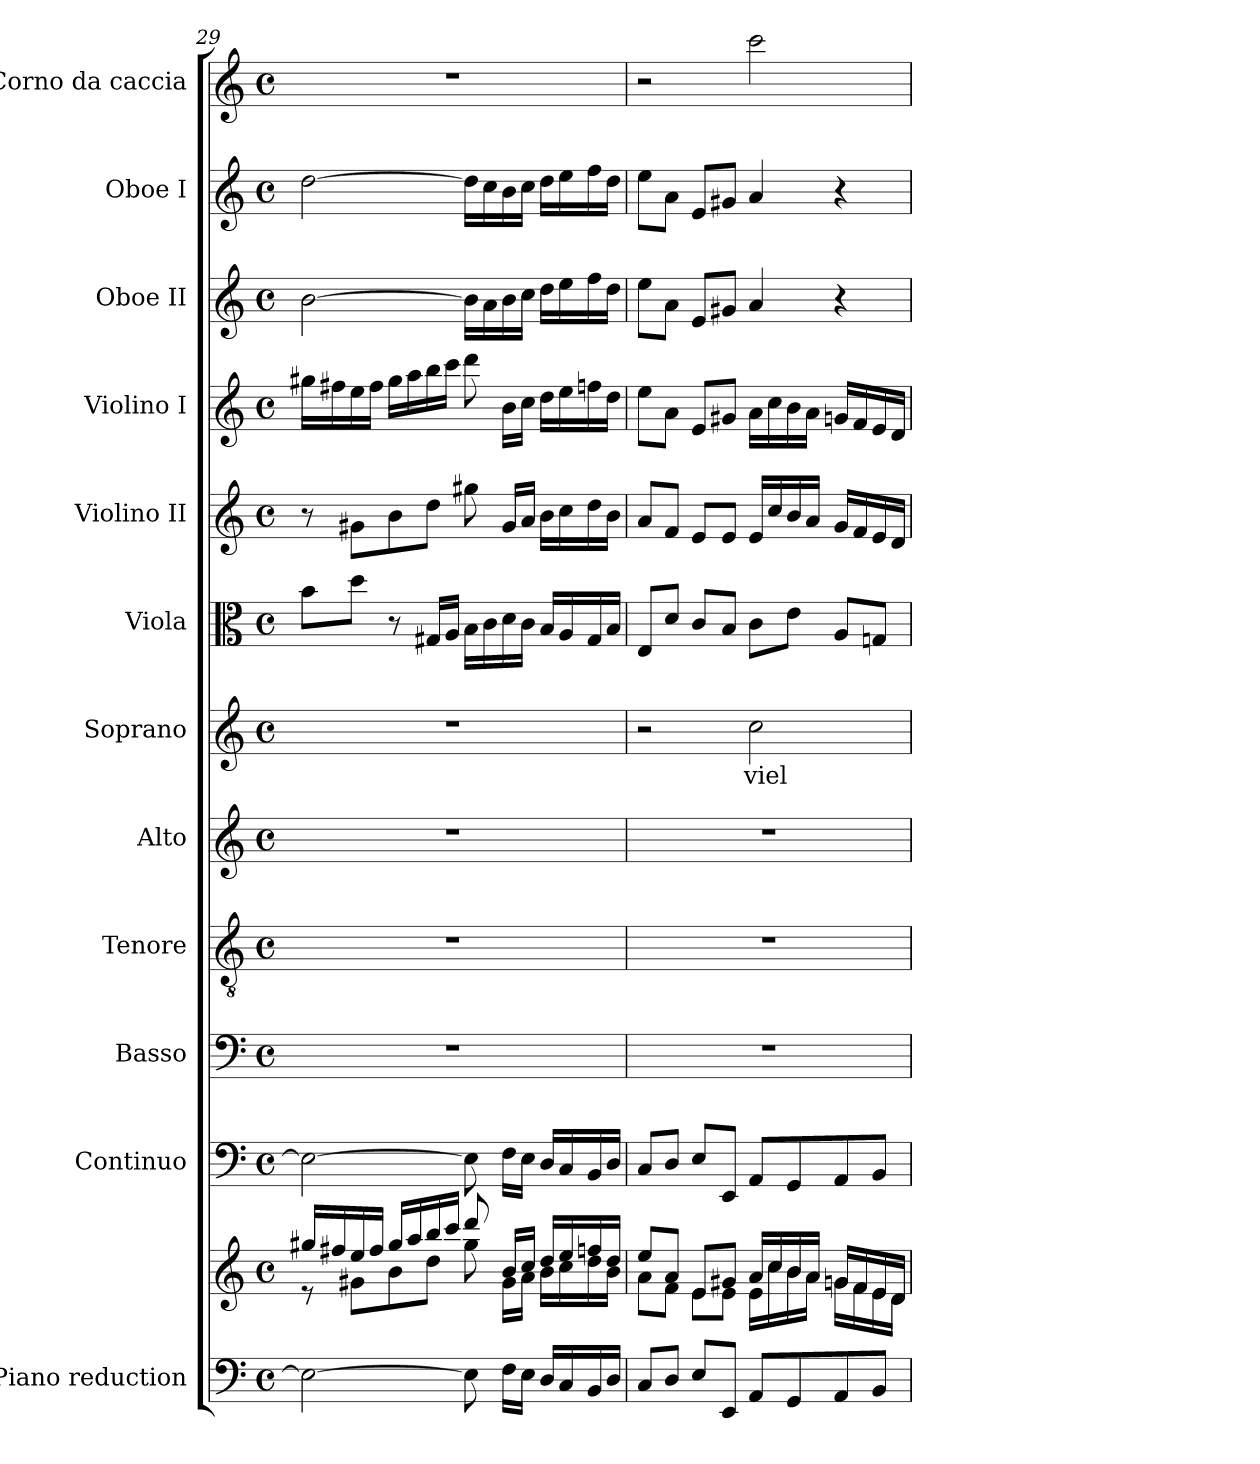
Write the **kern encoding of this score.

**kern	**kern	**kern	**kern	**kern	**kern	**kern	**text	**kern	**kern	**kern	**kern	**kern	**kern
*part12	*part12	*part11	*part10	*part9	*part8	*part7	*part7	*part6	*part5	*part4	*part3	*part2	*part1
*staff13	*staff12	*staff11	*staff10	*staff9	*staff8	*staff7	*staff7	*staff6	*staff5	*staff4	*staff3	*staff2	*staff1
*I"Piano reduction	*	*I"Continuo	*I"Basso	*I"Tenore	*I"Alto	*I"Soprano	*	*I"Viola	*I"Violino II	*I"Violino I	*I"Oboe II	*I"Oboe I	*I"Corno da caccia
*I'Pno	*	*	*	*	*	*	*	*I'Vla	*I'Vln	*I'Vln	*I'Ob	*I'Ob	*
*clefF4	*clefG2	*clefF4	*clefF4	*clefGv2	*clefG2	*clefG2	*	*clefC3	*clefG2	*clefG2	*clefG2	*clefG2	*clefG2
*	*	*	*	*	*	*	*	*	*	*	*	*	*ITrd7c12
*k[]	*k[]	*k[]	*k[]	*k[]	*k[]	*k[]	*	*k[]	*k[]	*k[]	*k[]	*k[]	*k[]
*M4/4	*M4/4	*M4/4	*M4/4	*M4/4	*M4/4	*M4/4	*	*M4/4	*M4/4	*M4/4	*M4/4	*M4/4	*M4/4
*met(c)	*met(c)	*met(c)	*met(c)	*met(c)	*met(c)	*met(c)	*	*met(c)	*met(c)	*met(c)	*met(c)	*met(c)	*met(c)
=29	=29	=29	=29	=29	=29	=29	=29	=29	=29	=29	=29	=29	=29
*	*^	*	*	*	*	*	*	*	*	*	*	*	*
2E\_	16gg#X/LL	8r	2E\_	1r	1r	1r	1r	.	8b\L	8r	16gg#X\LL	[2b\	[2dd\	1r
.	16ff#X/	.	.	.	.	.	.	.	.	.	16ff#X\	.	.	.
.	16ee/	8g#X\L	.	.	.	.	.	.	8dd\J	8g#X\L	16ee\	.	.	.
.	16ff#/JJ	.	.	.	.	.	.	.	.	.	16ff#\JJ	.	.	.
.	16gg#/LL	8b\	.	.	.	.	.	.	8r	8b\	16gg#\LL	.	.	.
.	16aa/	.	.	.	.	.	.	.	.	.	16aa\	.	.	.
.	16bb/	8dd\J	.	.	.	.	.	.	16G#X/LL	8dd\J	16bb\	.	.	.
.	16ccc/JJ	.	.	.	.	.	.	.	16A/JJ	.	16ccc\JJ	.	.	.
8E\]	8ddd/	8gg#\	8E\]	.	.	.	.	.	16B\LL	8gg#X\	8ddd\	16b\LL]	16dd\LL]	.
.	.	.	.	.	.	.	.	.	16c\	.	.	16a\	16cc\	.
16F\LL	16b/LL	16g#\LL	16F\LL	.	.	.	.	.	16d\	16g#/LL	16b\LL	16b\	16b\	.
16E\JJ	16cc/JJ	16a\JJ	16E\JJ	.	.	.	.	.	16c\JJ	16a/JJ	16cc\JJ	16cc\JJ	16cc\JJ	.
16D/LL	16dd/LL	16b\LL	16D/LL	.	.	.	.	.	16B/LL	16b\LL	16dd\LL	16dd\LL	16dd\LL	.
16C/	16ee/	16cc\	16C/	.	.	.	.	.	16A/	16cc\	16ee\	16ee\	16ee\	.
16BB/	16ffn/	16dd\	16BB/	.	.	.	.	.	16G#/	16dd\	16ffn\	16ff\	16ff\	.
16D/JJ	16dd/JJ	16b\JJ	16D/JJ	.	.	.	.	.	16B/JJ	16b\JJ	16dd\JJ	16dd\JJ	16dd\JJ	.
!!LO:PB:g=z
=30	=30	=30	=30	=30	=30	=30	=30	=30	=30	=30	=30	=30	=30	=30
8C/L	8ee/L	8a\L	8C/L	1r	1r	1r	2r	.	8E/L	8a/L	8ee\L	8ee\L	8ee\L	2r
8D/J	8a/J	8f\J	8D/J	.	.	.	.	.	8d/J	8f/J	8a\J	8a\J	8a\J	.
8E/L	8e/L	8e\L	8E/L	.	.	.	.	.	8c/L	8e/L	8e/L	8e/L	8e/L	.
8EE/J	8g#X/J	8e\J	8EE/J	.	.	.	.	.	8B/J	8e/J	8g#X/J	8g#X/J	8g#X/J	.
!	!	!	!	!	!	!	!	!LO:LY:b	!	!	!	!	!	!
8AA/L	16a/LL	16e\LL	8AA/L	.	.	.	2cc\	viel	8c\L	16e/LL	16a\LL	4a/	4a/	2cc\
.	16cc/	16cc\	.	.	.	.	.	.	.	16cc/	16cc\	.	.	.
8GG/	16b/	16b\	8GG/	.	.	.	.	.	8e\J	16b/	16b\	.	.	.
.	16a/JJ	16a\JJ	.	.	.	.	.	.	.	16a/JJ	16a\JJ	.	.	.
8AA/	16gn/LL	16g\LL	8AA/	.	.	.	.	.	8A/L	16g/LL	16gn/LL	4r	4r	.
.	16f/	16f\	.	.	.	.	.	.	.	16f/	16f/	.	.	.
8BB/J	16e/	16e\	8BB/J	.	.	.	.	.	8Gn/J	16e/	16e/	.	.	.
.	16d/JJ	16d\JJ	.	.	.	.	.	.	.	16d/JJ	16d/JJ	.	.	.
*	*v	*v	*	*	*	*	*	*	*	*	*	*	*	*
=	=	=	=	=	=	=	=	=	=	=	=	=	=
*-	*-	*-	*-	*-	*-	*-	*-	*-	*-	*-	*-	*-	*-
